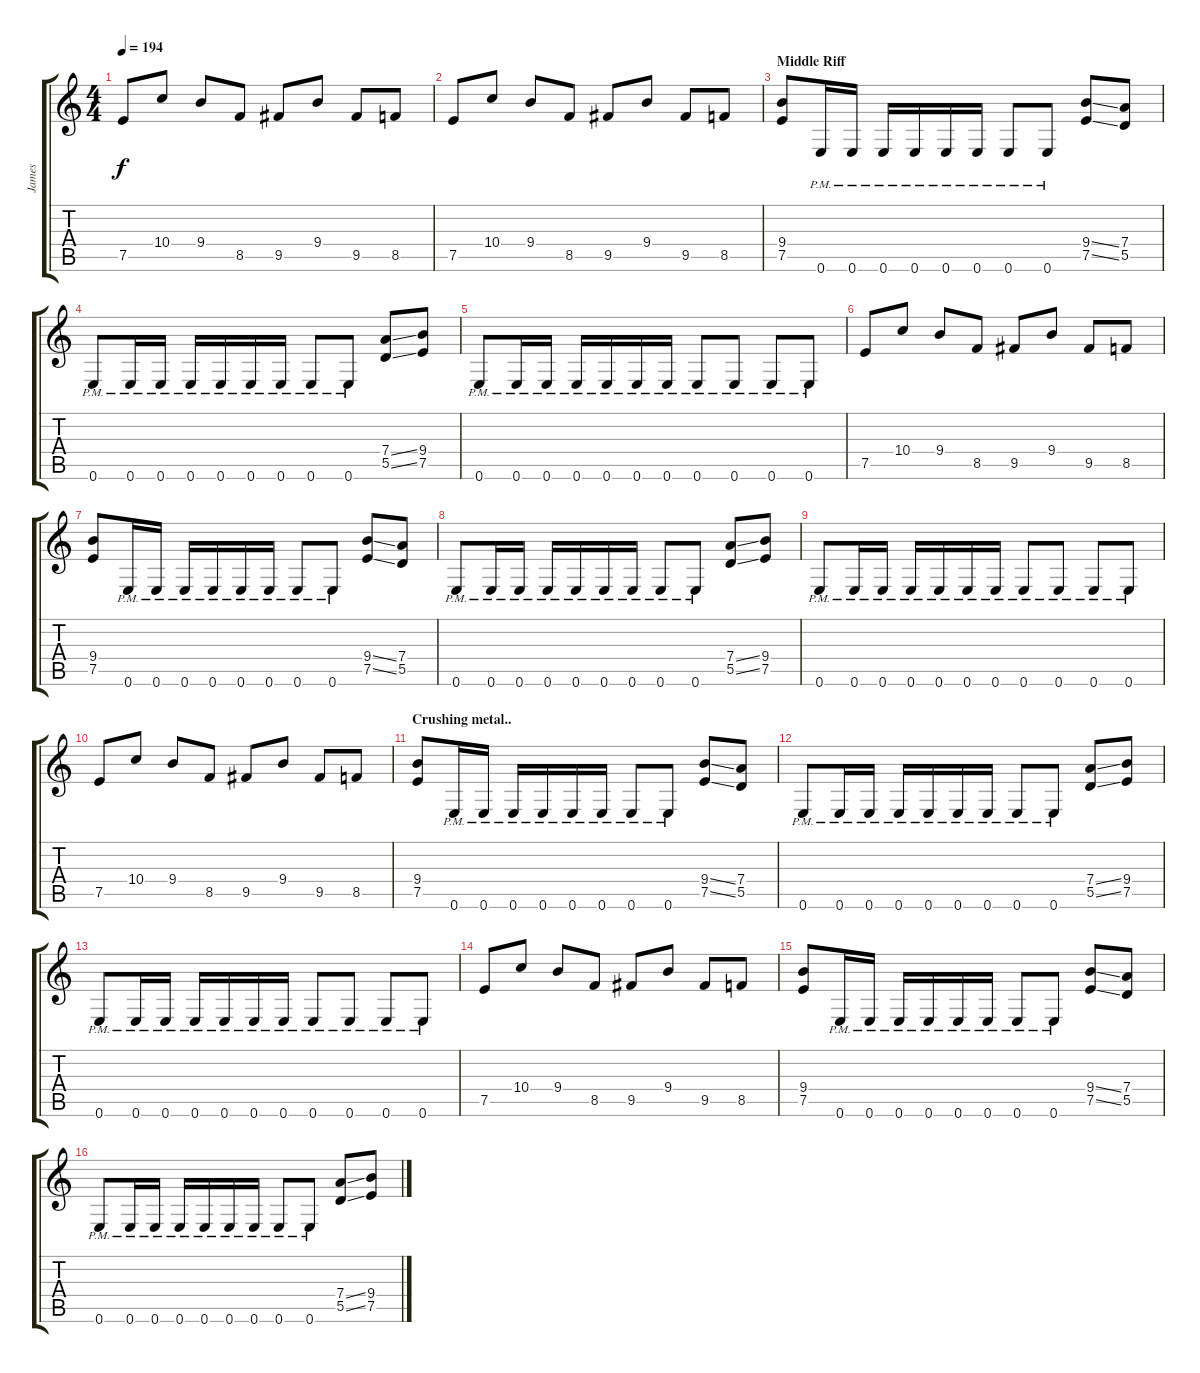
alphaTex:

\track ("James" "James") {instrument overdrivenguitar}
\staff {score tabs}
\tuning (E4 B3 G3 D3 A2 E2) {hide}
\ts (4 4)
\tempo 194
\clef g2
\ks c
7.5.8{dy f} 10.4.8 9.4.8 8.5.8 9.5.8 9.4.8 9.5.8 8.5.8 |
7.5.8 10.4.8 9.4.8 8.5.8 9.5.8 9.4.8 9.5.8 8.5.8 |
\section ("" "Middle Riff")
(9.4 7.5).8 0.6{pm}.16 0.6{pm}.16 0.6{pm}.16 0.6{pm}.16 0.6{pm}.16 0.6{pm}.16 0.6{pm}.8 0.6{pm}.8 (9.4{ss} 7.5{ss}).8 (7.4 5.5).8 |
0.6{pm}.8 0.6{pm}.16 0.6{pm}.16 0.6{pm}.16 0.6{pm}.16 0.6{pm}.16 0.6{pm}.16 0.6{pm}.8 0.6{pm}.8 (7.4{ss} 5.5{ss}).8 (9.4 7.5).8 |
0.6{pm}.8 0.6{pm}.16 0.6{pm}.16 0.6{pm}.16 0.6{pm}.16 0.6{pm}.16 0.6{pm}.16 0.6{pm}.8 0.6{pm}.8 0.6{pm}.8 0.6{pm}.8 |
7.5.8 10.4.8 9.4.8 8.5.8 9.5.8 9.4.8 9.5.8 8.5.8 |
(9.4 7.5).8 0.6{pm}.16 0.6{pm}.16 0.6{pm}.16 0.6{pm}.16 0.6{pm}.16 0.6{pm}.16 0.6{pm}.8 0.6{pm}.8 (9.4{ss} 7.5{ss}).8 (7.4 5.5).8 |
0.6{pm}.8 0.6{pm}.16 0.6{pm}.16 0.6{pm}.16 0.6{pm}.16 0.6{pm}.16 0.6{pm}.16 0.6{pm}.8 0.6{pm}.8 (7.4{ss} 5.5{ss}).8 (9.4 7.5).8 |
0.6{pm}.8 0.6{pm}.16 0.6{pm}.16 0.6{pm}.16 0.6{pm}.16 0.6{pm}.16 0.6{pm}.16 0.6{pm}.8 0.6{pm}.8 0.6{pm}.8 0.6{pm}.8 |
7.5.8 10.4.8 9.4.8 8.5.8 9.5.8 9.4.8 9.5.8 8.5.8 |
\section ("" "Crushing metal..")
(9.4 7.5).8 0.6{pm}.16 0.6{pm}.16 0.6{pm}.16 0.6{pm}.16 0.6{pm}.16 0.6{pm}.16 0.6{pm}.8 0.6{pm}.8 (9.4{ss} 7.5{ss}).8 (7.4 5.5).8 |
0.6{pm}.8 0.6{pm}.16 0.6{pm}.16 0.6{pm}.16 0.6{pm}.16 0.6{pm}.16 0.6{pm}.16 0.6{pm}.8 0.6{pm}.8 (7.4{ss} 5.5{ss}).8 (9.4 7.5).8 |
0.6{pm}.8 0.6{pm}.16 0.6{pm}.16 0.6{pm}.16 0.6{pm}.16 0.6{pm}.16 0.6{pm}.16 0.6{pm}.8 0.6{pm}.8 0.6{pm}.8 0.6{pm}.8 |
7.5.8 10.4.8 9.4.8 8.5.8 9.5.8 9.4.8 9.5.8 8.5.8 |
(9.4 7.5).8 0.6{pm}.16 0.6{pm}.16 0.6{pm}.16 0.6{pm}.16 0.6{pm}.16 0.6{pm}.16 0.6{pm}.8 0.6{pm}.8 (9.4{ss} 7.5{ss}).8 (7.4 5.5).8 |
0.6{pm}.8 0.6{pm}.16 0.6{pm}.16 0.6{pm}.16 0.6{pm}.16 0.6{pm}.16 0.6{pm}.16 0.6{pm}.8 0.6{pm}.8 (7.4{ss} 5.5{ss}).8 (9.4 7.5).8
